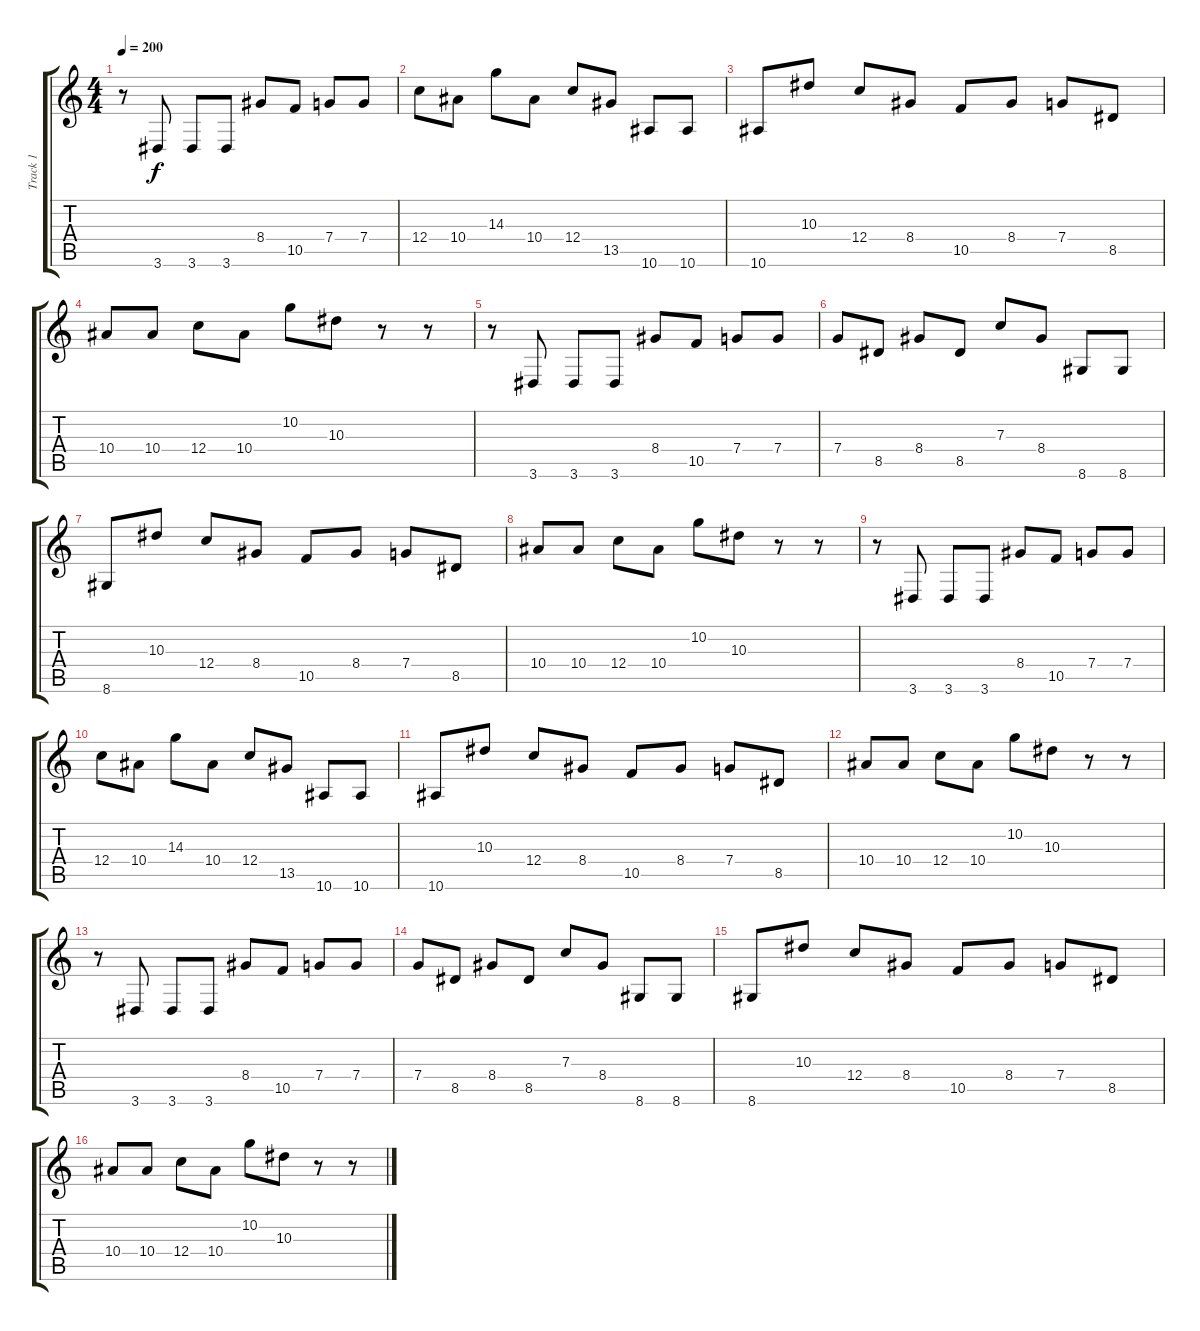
\track ("Track 1" "Track 1") {instrument distortionguitar}
\staff {score tabs}
\tuning (D4 A3 F3 C3 G2 C2) {hide}
\ts (4 4)
\tempo 200
\clef g2
\ks c
r.8{dy f} 3.6.8 3.6.8 3.6.8 8.4.8 10.5.8 7.4.8 7.4.8 |
12.4.8 10.4.8 14.3.8 10.4.8 12.4.8 13.5.8 10.6.8 10.6.8 |
10.6.8 10.3.8 12.4.8 8.4.8 10.5.8 8.4.8 7.4.8 8.5.8 |
10.4.8 10.4.8 12.4.8 10.4.8 10.2.8 10.3.8 r.8 r.8 |
r.8 3.6.8 3.6.8 3.6.8 8.4.8 10.5.8 7.4.8 7.4.8 |
7.4.8 8.5.8 8.4.8 8.5.8 7.3.8 8.4.8 8.6.8 8.6.8 |
8.6.8 10.3.8 12.4.8 8.4.8 10.5.8 8.4.8 7.4.8 8.5.8 |
10.4.8 10.4.8 12.4.8 10.4.8 10.2.8 10.3.8 r.8 r.8 |
r.8 3.6.8 3.6.8 3.6.8 8.4.8 10.5.8 7.4.8 7.4.8 |
12.4.8 10.4.8 14.3.8 10.4.8 12.4.8 13.5.8 10.6.8 10.6.8 |
10.6.8 10.3.8 12.4.8 8.4.8 10.5.8 8.4.8 7.4.8 8.5.8 |
10.4.8 10.4.8 12.4.8 10.4.8 10.2.8 10.3.8 r.8 r.8 |
r.8 3.6.8 3.6.8 3.6.8 8.4.8 10.5.8 7.4.8 7.4.8 |
7.4.8 8.5.8 8.4.8 8.5.8 7.3.8 8.4.8 8.6.8 8.6.8 |
8.6.8 10.3.8 12.4.8 8.4.8 10.5.8 8.4.8 7.4.8 8.5.8 |
10.4.8 10.4.8 12.4.8 10.4.8 10.2.8 10.3.8 r.8 r.8
